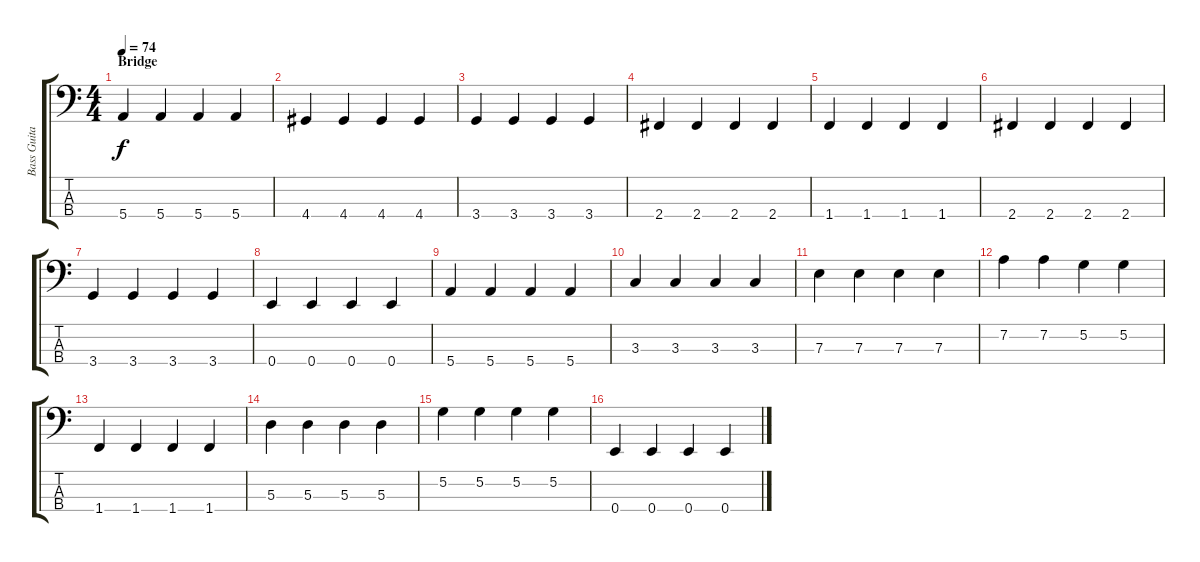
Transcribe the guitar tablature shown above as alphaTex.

\track ("Bass Guitar" "Bass Guita") {instrument electricbassfinger}
\staff {score tabs}
\tuning (G2 D2 A1 E1) {hide}
\ts (4 4)
\section ("" "Bridge")
\tempo 74
\clef f4
\ks c
5.4.4{dy f} 5.4.4 5.4.4 5.4.4 |
4.4.4 4.4.4 4.4.4 4.4.4 |
3.4.4 3.4.4 3.4.4 3.4.4 |
2.4.4 2.4.4 2.4.4 2.4.4 |
1.4.4 1.4.4 1.4.4 1.4.4 |
2.4.4 2.4.4 2.4.4 2.4.4 |
3.4.4 3.4.4 3.4.4 3.4.4 |
0.4.4 0.4.4 0.4.4 0.4.4 |
5.4.4 5.4.4 5.4.4 5.4.4 |
3.3.4 3.3.4 3.3.4 3.3.4 |
7.3.4 7.3.4 7.3.4 7.3.4 |
7.2.4 7.2.4 5.2.4 5.2.4 |
1.4.4 1.4.4 1.4.4 1.4.4 |
5.3.4 5.3.4 5.3.4 5.3.4 |
5.2.4 5.2.4 5.2.4 5.2.4 |
0.4.4 0.4.4 0.4.4 0.4.4
